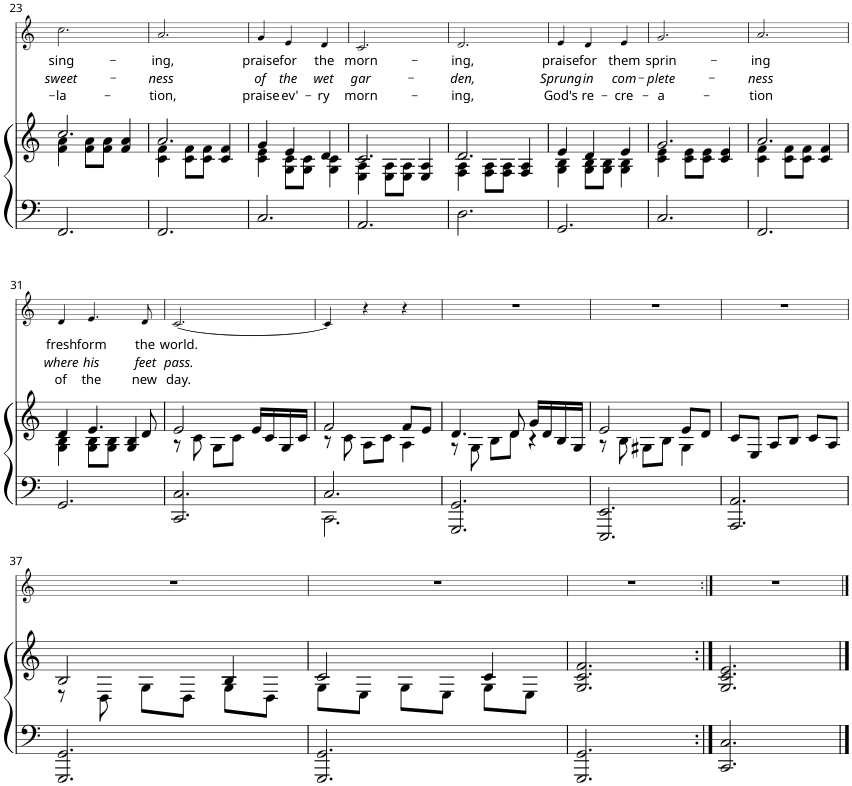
**kern	**kern	**kern	**text	**text	**text
*part2	*part2	*part1	*part1	*part1	*part1
*staff3	*staff2	*staff1	*staff1	*staff1	*staff1
*I"Piano	*	*I"Voice	*	*	*
*I'Pno	*	*	*	*	*
!!LO:PB:g=z
*clefF4	*clefG2	*clefG2	*	*	*
*k[]	*k[]	*k[]	*	*	*
*M3/4	*M3/4	*M3/4	*	*	*
=23	=23	=23	=23	=23	=23
*	*^	*	*	*	*
!	!	!	!	!LO:LY:b	!LO:LY:b	!LO:LY:b
2.FF/	2.cc/	4f\ 4a\	2.cc\	sing-	sweet-	-la-
.	.	8f\ 8a\L	.	.	.	.
.	.	8f\ 8a\J	.	.	.	.
.	.	4f/ 4a/	.	.	.	.
=24	=24	=24	=24	=24	=24	=24
!	!	!	!	!LO:LY:b	!LO:LY:b	!LO:LY:b
2.FF/	2.a/	4c\ 4f\	2.a/	-ing,	-ness	-tion,
.	.	8c\ 8f\L	.	.	.	.
.	.	8c\ 8f\J	.	.	.	.
.	.	4c/ 4f/	.	.	.	.
=25	=25	=25	=25	=25	=25	=25
!	!	!	!	!LO:LY:b	!LO:LY:b	!LO:LY:b
2.C/	4g/	4c\ 4e\	4g/	praise	of	praise
!	!	!	!	!LO:LY:b	!LO:LY:b	!LO:LY:b
.	4e/	8G\ 8c\L	4e/	for	the	ev'-
.	.	8G\ 8c\J	.	.	.	.
!	!	!	!	!LO:LY:b	!LO:LY:b	!LO:LY:b
.	4d/	4G\ 4c\	4d/	the	wet	-ry
=26	=26	=26	=26	=26	=26	=26
!	!	!	!	!LO:LY:b	!LO:LY:b	!LO:LY:b
2.AA/	2.c/	4E\ 4A\	2.c/	morn-	gar-	morn-
.	.	8E\ 8A\L	.	.	.	.
.	.	8E\ 8A\J	.	.	.	.
.	.	4E/ 4A/	.	.	.	.
=27	=27	=27	=27	=27	=27	=27
!	!	!	!	!LO:LY:b	!LO:LY:b	!LO:LY:b
2.D\	2.d/	4F\ 4A\	2.d/	-ing,	-den,	-ing,
.	.	8F\ 8A\L	.	.	.	.
.	.	8F\ 8A\J	.	.	.	.
.	.	4F/ 4A/	.	.	.	.
=28	=28	=28	=28	=28	=28	=28
!	!	!	!	!LO:LY:b	!LO:LY:b	!LO:LY:b
2.GG/	4e/	4G\ 4B\	4e/	praise	Sprung	God's
!	!	!	!	!LO:LY:b	!LO:LY:b	!LO:LY:b
.	4d/	8G\ 8B\L	4d/	for	in	re-
.	.	8G\ 8B\J	.	.	.	.
!	!	!	!	!LO:LY:b	!LO:LY:b	!LO:LY:b
.	4e/	4G\ 4B\	4e/	them	com-	-cre-
=29	=29	=29	=29	=29	=29	=29
!	!	!	!	!LO:LY:b	!LO:LY:b	!LO:LY:b
2.C/	2.g/	4c\ 4e\	2.g/	sprin-	-plete-	-a-
.	.	8c\ 8e\L	.	.	.	.
.	.	8c\ 8e\J	.	.	.	.
.	.	4c/ 4e/	.	.	.	.
=30	=30	=30	=30	=30	=30	=30
!	!	!	!	!LO:LY:b	!LO:LY:b	!LO:LY:b
2.FF/	2.a/	4c\ 4f\	2.a/	-ing	-ness	-tion
.	.	8c\ 8f\L	.	.	.	.
.	.	8c\ 8f\J	.	.	.	.
.	.	4c/ 4f/	.	.	.	.
!!LO:LB:g=z
=31	=31	=31	=31	=31	=31	=31
!	!	!	!	!LO:LY:b	!LO:LY:b	!LO:LY:b
2.GG/	4d/	4G\ 4B\	4d/	fresh	where	of
!	!	!	!	!LO:LY:b	!LO:LY:b	!LO:LY:b
.	4.e/	8G\ 8B\L	4.e/	form	his	the
.	.	8G\ 8B\J	.	.	.	.
.	.	4G/ 4B/	.	.	.	.
!	!	!	!	!LO:LY:b	!LO:LY:b	!LO:LY:b
.	8d/	.	8d/	the	feet	new
=32	=32	=32	=32	=32	=32	=32
!	!	!	!	!LO:LY:b	!LO:LY:b	!LO:LY:b
2.CC/ 2.C/	2e/	8r	[2.c/	world.	pass.	day.
.	.	8c\	.	.	.	.
.	.	8G\L	.	.	.	.
.	.	8c\J	.	.	.	.
.	16e/LL	4ryy	.	.	.	.
.	16c/	.	.	.	.	.
.	16G/	.	.	.	.	.
.	16c/JJ	.	.	.	.	.
=33	=33	=33	=33	=33	=33	=33
*^	*	*	*	*	*	*
2.C/	2.CC\	2f/	8r	4c/]	.	.	.
.	.	.	8c\	.	.	.	.
.	.	.	8A\L	4r	.	.	.
.	.	.	8c\J	.	.	.	.
.	.	8f/L	4A\	4r	.	.	.
.	.	8e/J	.	.	.	.	.
*v	*v	*	*	*	*	*	*
=34	=34	=34	=34	=34	=34	=34
2.GGG/ 2.GG/	4.d/	8r	2.r	.	.	.
.	.	8G\	.	.	.	.
.	.	8B\L	.	.	.	.
.	8d/	8d\J	.	.	.	.
.	16g/LL	4r	.	.	.	.
.	16d/	.	.	.	.	.
.	16B/	.	.	.	.	.
.	16G/JJ	.	.	.	.	.
=35	=35	=35	=35	=35	=35	=35
2.EEE/ 2.EE/	2e/	8r	2.r	.	.	.
.	.	8B\	.	.	.	.
.	.	8G#X\L	.	.	.	.
.	.	8B\J	.	.	.	.
.	8e/L	4G#\	.	.	.	.
.	8d/J	.	.	.	.	.
*	*v	*v	*	*	*	*
=36	=36	=36	=36	=36	=36
2.AAA/ 2.AA/	8c/L	2.r	.	.	.
.	8E/J	.	.	.	.
.	8A/L	.	.	.	.
.	8B/J	.	.	.	.
.	8c/L	.	.	.	.
.	8A/J	.	.	.	.
!!LO:LB:g=z
=37	=37	=37	=37	=37	=37
*	*^	*	*	*	*
2.GGG/ 2.GG/	2B/	8r	2.r	.	.	.
.	.	8D\	.	.	.	.
.	.	8G\L	.	.	.	.
.	.	8D\J	.	.	.	.
.	4B/	8G\L	.	.	.	.
.	.	8D\J	.	.	.	.
=38	=38	=38	=38	=38	=38	=38
2.GGG/ 2.GG/	2c/	8G\L	2.r	.	.	.
.	.	8E\J	.	.	.	.
.	.	8G\L	.	.	.	.
.	.	8E\J	.	.	.	.
.	4c/	8G\L	.	.	.	.
.	.	8E\J	.	.	.	.
*	*v	*v	*	*	*	*
=39	=39	=39	=39	=39	=39
2.GGG/ 2.GG/	2.G/ 2.c/ 2.f/	2.r	.	.	.
=40:|!	=40:|!	=40:|!	=40:|!	=40:|!	=40:|!
2.CC/ 2.C/	2.G/ 2.c/ 2.e/	2.r	.	.	.
==	==	==	==	==	==
*-	*-	*-	*-	*-	*-
